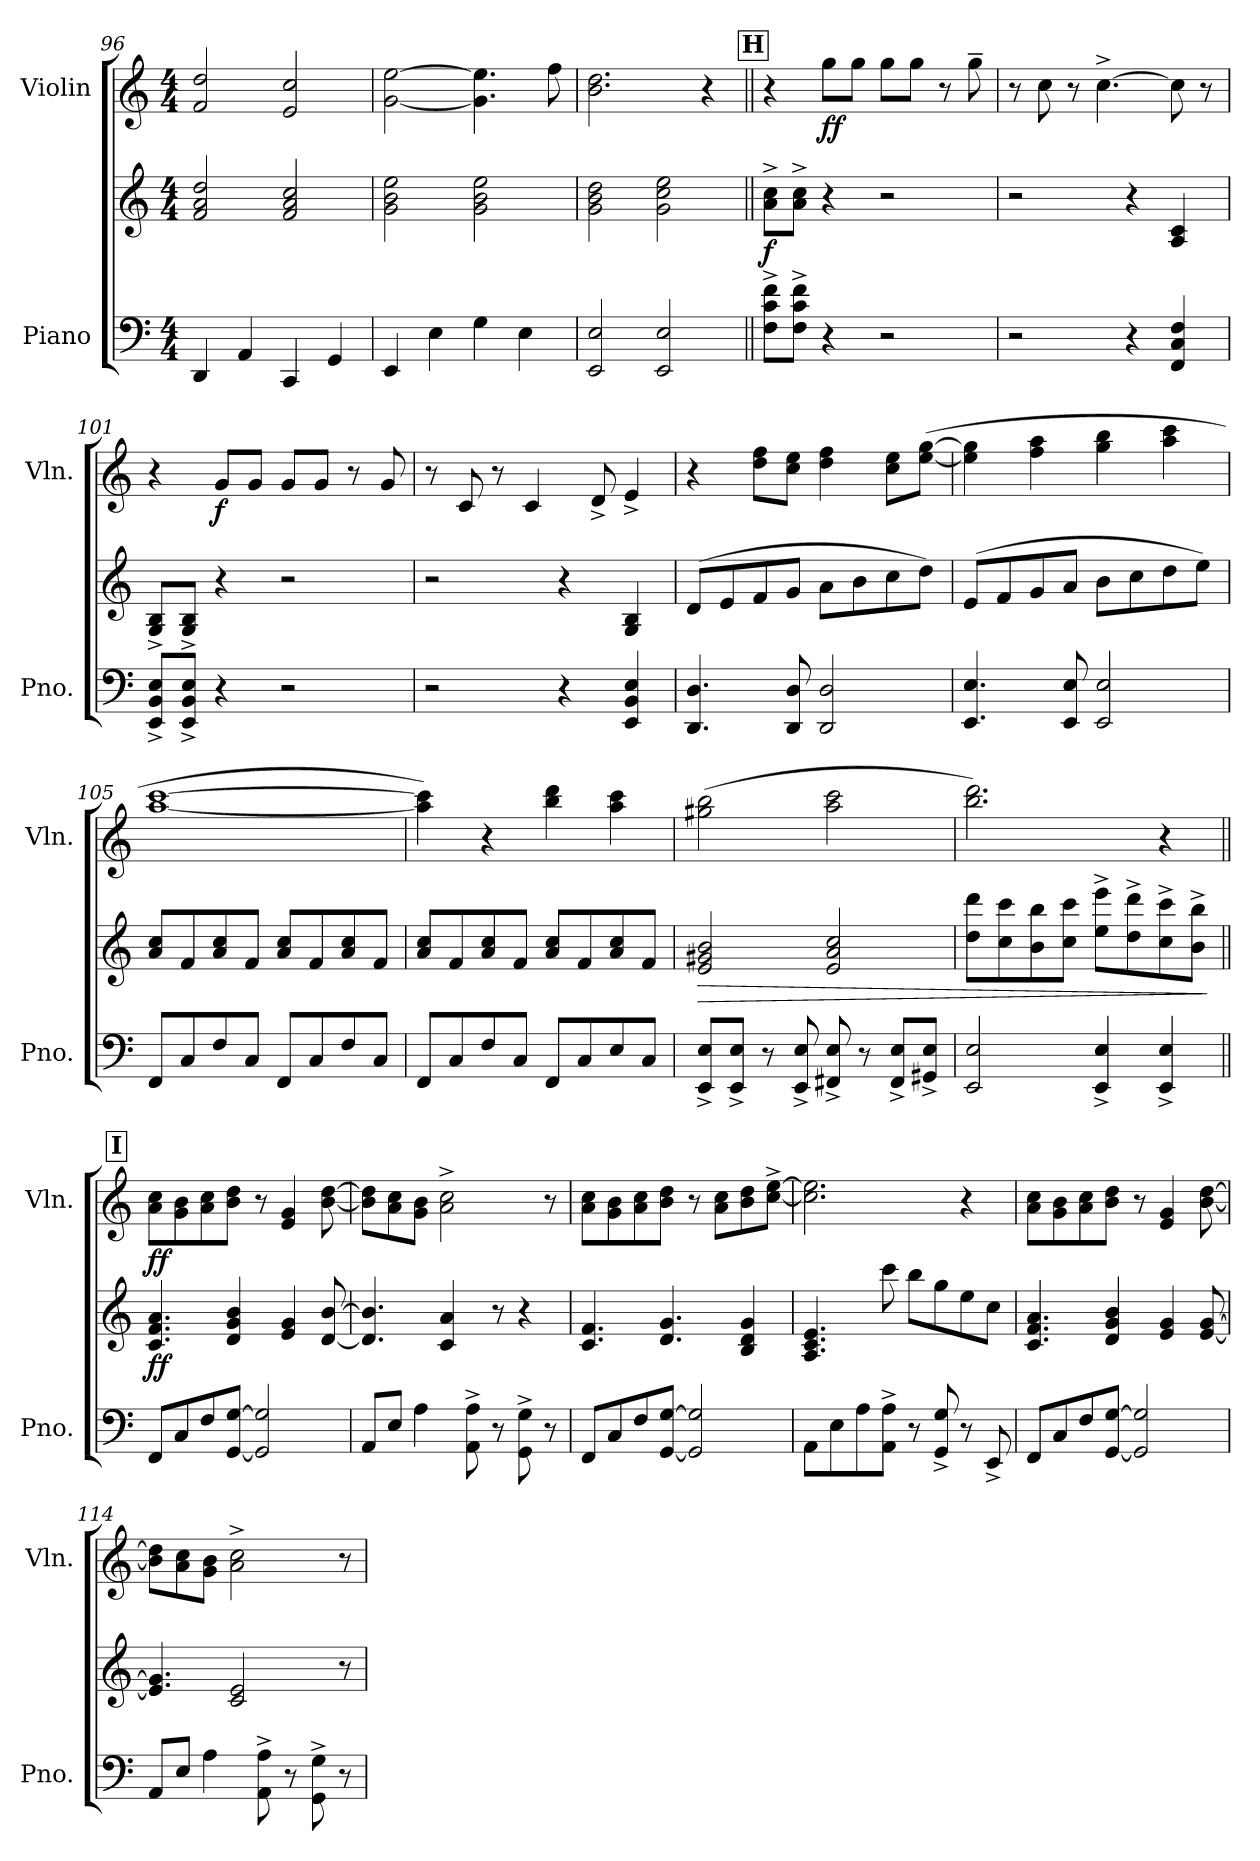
**kern	**kern	**dynam	**kern	**dynam
*part2	*part2	*part2	*part1	*part1
*staff3	*staff2	*staff2/3	*staff1	*staff1
*I"Piano	*	*	*I"Violin	*
*I'Pno.	*	*	*I'Vln.	*
!!LO:LB:g=z
*clefF4	*clefG2	*	*clefG2	*
*k[]	*k[]	*	*k[]	*
*M4/4	*M4/4	*	*M4/4	*
=96	=96	=96	=96	=96
4DD/	2f/ 2a/ 2dd/	.	2f/ 2dd/	.
4AA/	.	.	.	.
4CC/	2f/ 2a/ 2cc/	.	2e/ 2cc/	.
4GG/	.	.	.	.
=97	=97	=97	=97	=97
4EE/	2g\ 2b\ 2ee\	.	[2g\ [2ee\	.
4E\	.	.	.	.
4G\	2g\ 2b\ 2ee\	.	4.g\] 4.ee\]	.
4E\	.	.	.	.
.	.	.	8ff\	.
=98	=98	=98	=98	=98
2EE/ 2E/	2g\ 2b\ 2dd\	.	2.b\ 2.dd\	.
2EE/ 2E/	2g\ 2cc\ 2ee\	.	.	.
.	.	.	4r	.
!!LO:LB:g=z
!!LO:REH:place=s1:a:B:fs=14:t=H
=99||	=99||	=99||	=99||	=99||
!	!	!LO:DY:b	!	!
8F\^ 8c\^ 8f\^L	8a\^ 8cc\^L	f	4r	.
8F\^ 8c\^ 8f\^J	8a\^ 8cc\^J	.	.	.
!	!	!	!	!LO:DY:b
4r	4r	.	8gg\L	ff
.	.	.	8gg\J	.
2r	2r	.	8gg\L	.
.	.	.	8gg\J	.
.	.	.	8r	.
.	.	.	8gg~\	.
=100	=100	=100	=100	=100
2r	2r	.	8r	.
.	.	.	8cc\	.
.	.	.	8r	.
.	.	.	[4.cc^\	.
4r	4r	.	.	.
4FF/ 4C/ 4F/	4A/ 4c/	.	8cc\]	.
.	.	.	8r	.
=101	=101	=101	=101	=101
8EE/^ 8BB/^ 8E/^L	8G/^ 8B/^L	.	4r	.
8EE/^ 8BB/^ 8E/^J	8G/^ 8B/^J	.	.	.
!	!	!	!	!LO:DY:b
4r	4r	.	8g/L	f
.	.	.	8g/J	.
2r	2r	.	8g/L	.
.	.	.	8g/J	.
.	.	.	8r	.
.	.	.	8g/	.
=102	=102	=102	=102	=102
2r	2r	.	8r	.
.	.	.	8c/	.
.	.	.	8r	.
.	.	.	4c/	.
4r	4r	.	.	.
.	.	.	8d^/	.
4EE/ 4BB/ 4E/	4G/ 4B/	.	4e^/	.
!!LO:PB:g=z
=103	=103	=103	=103	=103
4.DD/ 4.D/	(>8d/L	.	4r	.
.	8e/	.	.	.
.	8f/	.	8dd\ 8ff\L	.
8DD/ 8D/	8g/J	.	8cc\ 8ee\J	.
2DD/ 2D/	8a\L	.	4dd\ 4ff\	.
.	8b\	.	.	.
.	8cc\	.	8cc\ 8ee\L	.
.	8dd\J)	.	(>[8ee\ [8gg\J	.
=104	=104	=104	=104	=104
4.EE/ 4.E/	(>8e/L	.	4ee\] 4gg\]	.
.	8f/	.	.	.
.	8g/	.	4ff\ 4aa\	.
8EE/ 8E/	8a/J	.	.	.
2EE/ 2E/	8b\L	.	4gg\ 4bb\	.
.	8cc\	.	.	.
.	8dd\	.	4aa\ 4ccc\	.
.	8ee\J)	.	.	.
=105	=105	=105	=105	=105
8FF/L	8a/ 8cc/L	.	[1aa [1ccc	.
8C/	8f/	.	.	.
8F/	8a/ 8cc/	.	.	.
8C/J	8f/J	.	.	.
8FF/L	8a/ 8cc/L	.	.	.
8C/	8f/	.	.	.
8F/	8a/ 8cc/	.	.	.
8C/J	8f/J	.	.	.
!!LO:LB:g=z
=106	=106	=106	=106	=106
8FF/L	8a/ 8cc/L	.	4aa\] 4ccc\])	.
8C/	8f/	.	.	.
8F/	8a/ 8cc/	.	4r	.
8C/J	8f/J	.	.	.
8FF/L	8a/ 8cc/L	.	4bb\ 4ddd\	.
8C/	8f/	.	.	.
8E/	8a/ 8cc/	.	4aa\ 4ccc\	.
8C/J	8f/J	.	.	.
=107	=107	=107	=107	=107
!	!	!LO:HP:b	!	!
8EE/^ 8E/^L	2e/ 2g#X/ 2b/	>	(>2gg#X\ 2bb\	.
8EE/^ 8E/^J	.	.	.	.
8r	.	.	.	.
8EE/^ 8E/^	.	.	.	.
8FF#X/^ 8E/^	2e/ 2a/ 2cc/	.	2aa\ 2ccc\	.
8r	.	.	.	.
8FF#/^ 8E/^L	.	.	.	.
8GG#X/^ 8E/^J	.	.	.	.
=108	=108	=108	=108	=108
2EE/ 2E/	8dd\ 8ddd\L	.	2.bb\ 2.ddd\)	.
.	8cc\ 8ccc\	.	.	.
.	8b\ 8bb\	.	.	.
.	8cc\ 8ccc\J	.	.	.
4EE/^ 4E/^	8ee\^ 8eee\^L	.	.	.
.	8dd\^ 8ddd\^	.	.	.
4EE/^ 4E/^	8cc\^ 8ccc\^	.	4r	.
.	8b\^ 8bb\^J	.	.	.
.	.	]	.	.
!!LO:LB:g=z
!!LO:REH:place=s1:a:B:fs=14:t=I
=109||	=109||	=109||	=109||	=109||
!	!	!LO:DY:b	!	!LO:DY:b
8FF/L	4.c/ 4.f/ 4.a/	ff	8a\ 8cc\L	ff
8C/	.	.	8g\ 8b\	.
8F/	.	.	8a\ 8cc\	.
[8GG/ [8G/J	4d/ 4g/ 4b/	.	8b\ 8dd\J	.
2GG/] 2G/]	.	.	8r	.
.	4e/ 4g/	.	4e/ 4g/	.
.	[8d/ [8b/	.	[8b\ [8dd\	.
=110	=110	=110	=110	=110
8AA/L	4.d/] 4.b/]	.	8b\] 8dd\]L	.
8E/J	.	.	8a\ 8cc\	.
4A\	.	.	8g\ 8b\J	.
.	4c/ 4a/	.	2a\^ 2cc\^	.
8AA\^ 8A\^	.	.	.	.
8r	8r	.	.	.
8GG\^ 8G\^	4r	.	.	.
8r	.	.	8r	.
=111	=111	=111	=111	=111
8FF/L	4.c/ 4.f/	.	8a\ 8cc\L	.
8C/	.	.	8g\ 8b\	.
8F/	.	.	8a\ 8cc\	.
[8GG/ [8G/J	4.d/ 4.g/	.	8b\ 8dd\J	.
2GG/] 2G/]	.	.	8r	.
.	.	.	8a\ 8cc\L	.
.	4B/ 4d/ 4g/	.	8b\ 8dd\	.
.	.	.	[8cc\^ [8ee\^J	.
=112	=112	=112	=112	=112
8AA\L	4.A/ 4.c/ 4.e/	.	2.cc\] 2.ee\]	.
8E\	.	.	.	.
8A\	.	.	.	.
8AA\^ 8A\^J	8ccc\	.	.	.
8r	8bb\L	.	.	.
8GG/^ 8G/^	8gg\	.	.	.
8r	8ee\	.	4r	.
8EE^/	8cc\J	.	.	.
!!LO:PB:g=z
=113	=113	=113	=113	=113
8FF/L	4.c/ 4.f/ 4.a/	.	8a\ 8cc\L	.
8C/	.	.	8g\ 8b\	.
8F/	.	.	8a\ 8cc\	.
[8GG/ [8G/J	4d/ 4g/ 4b/	.	8b\ 8dd\J	.
2GG/] 2G/]	.	.	8r	.
.	4e/ 4g/	.	4e/ 4g/	.
.	[8e/ [8g/	.	[8b\ [8dd\	.
=114	=114	=114	=114	=114
8AA/L	4.e/] 4.g/]	.	8b\] 8dd\]L	.
8E/J	.	.	8a\ 8cc\	.
4A\	.	.	8g\ 8b\J	.
.	2c/ 2e/	.	2a\^ 2cc\^	.
8AA\^ 8A\^	.	.	.	.
8r	.	.	.	.
8GG\^ 8G\^	.	.	.	.
8r	8r	.	8r	.
=	=	=	=	=
*-	*-	*-	*-	*-
